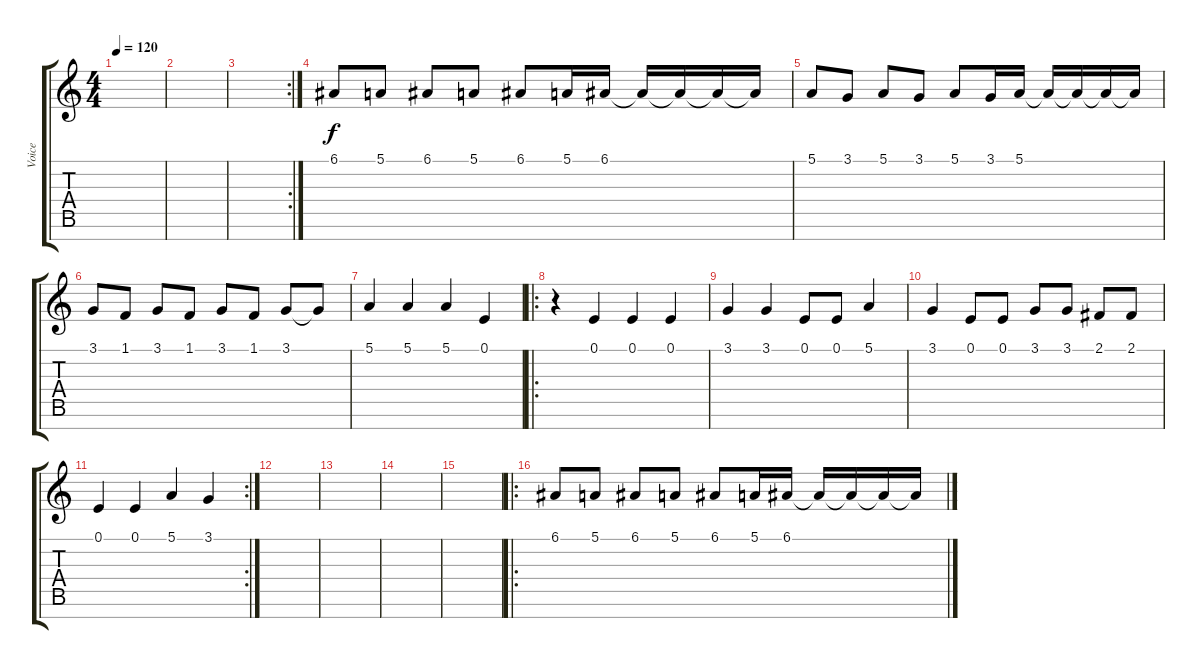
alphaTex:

\track ("Voice" "Voice") {instrument choiraahs}
\staff {score tabs}
\tuning (E4 B3 G3 D3 A2 E2 B1) {hide}
\ts (4 4)
\tempo 120
\clef g2
\ks c
|
|
\rc 2
|
6.1.8 5.1.8 6.1.8 5.1.8 6.1.8 5.1.16 6.1.16 6.1{t}.16 6.1{t}.16 6.1{t}.16 6.1{t}.16 |
5.1.8 3.1.8 5.1.8 3.1.8 5.1.8 3.1.16 5.1.16 5.1{t}.16 5.1{t}.16 5.1{t}.16 5.1{t}.16 |
3.1.8 1.1.8 3.1.8 1.1.8 3.1.8 1.1.8 3.1.8 3.1{t}.8 |
5.1.4 5.1.4 5.1.4 0.1.4 |
\ro
r.4 0.1.4 0.1.4 0.1.4 |
3.1.4 3.1.4 0.1.8 0.1.8 5.1.4 |
3.1.4 0.1.8 0.1.8 3.1.8 3.1.8 2.1.8 2.1.8 |
\rc 2
0.1.4 0.1.4 5.1.4 3.1.4 |
|
|
|
|
\ro
6.1.8 5.1.8 6.1.8 5.1.8 6.1.8 5.1.16 6.1.16 6.1{t}.16 6.1{t}.16 6.1{t}.16 6.1{t}.16
